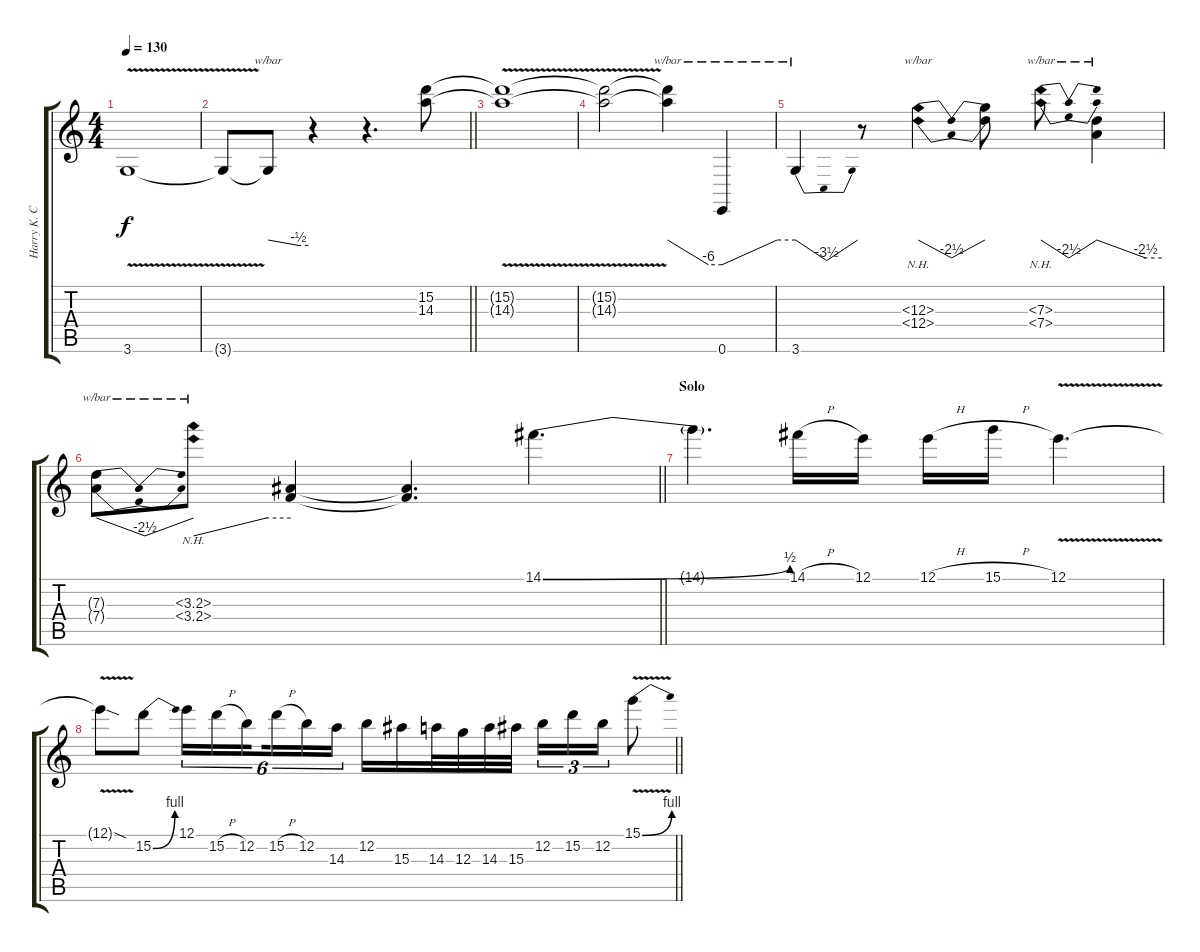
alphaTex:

\track ("Harry K. Cody" "Harry K. C") {instrument distortionguitar}
\staff {score tabs}
\tuning (E4 B3 G3 D3 A2 E2) {hide}
\ts (4 4)
\tempo 130
\clef g2
\ks c
3.6{v t}.1{dy f} |
\barLineRight lightlight
3.6{t}.8 3.6{t}.8{tbe (custom default 0 0 45 -2 60 -2)} r.4 r.4{d} (15.2 14.3).8 |
(15.2{v t} 14.3{v t}).1 |
(15.2{t} 14.3{t}).2 (15.2{t} 14.3{t}).4{tbe (custom default 0 0 45 -24 60 -24)} 0.6.4{tbe (custom default 0 -24 45 0 60 0)} |
3.6.4{tbe (dip default 0 0 30 -14 60 0)} r.8 (12.3{nh} 12.4{nh}).4{tbe (dip default 0 0 30 -10 60 0)} (12.3{t} 12.4{t}).8 (7.3{nh} 7.4{nh}).8{tbe (dip default 0 0 30 -10 60 0)} (7.3{t} 7.4{t}).4{tbe (custom default 0 0 45 -10 60 -10)} |
\barLineRight lightlight
(7.3{t} 7.4{t}).8{tbe (dip default 0 0 30 -10 60 0)} (3.3{nh} 3.4{nh}).8{tbe (custom default 0 -10 45 0 60 0)} (3.3{t} 3.4{t}).4 (3.3{t} 3.4{t}).4{d} 14.1{be (bend 0 0 60 2)}.4{d} |
\section ("" "Solo")
14.1{t}.4{d} 14.1{h}.16 12.1.16 12.1{h}.16 15.1{h}.16 12.1{v}.4{d} |
\barLineRight lightlight
12.1{sod t}.8 15.2{be (bend 0 0 60 4)}.8 12.1.16{tu (6 4)} 15.2{h}.16{tu (6 4)} 12.2.16{tu (6 4) beam splitsecondary} 15.2{h}.16{tu (6 4)} 12.2.16{tu (6 4)} 14.3.16{tu (6 4)} 12.2.16 15.3.16 14.3.32 12.3.32 14.3.32 15.3.32 12.2.16{tu (3 2)} 15.2.16{tu (3 2)} 12.2.16{tu (3 2)} 15.1{be (bend 0 0 60 4) v}.8
